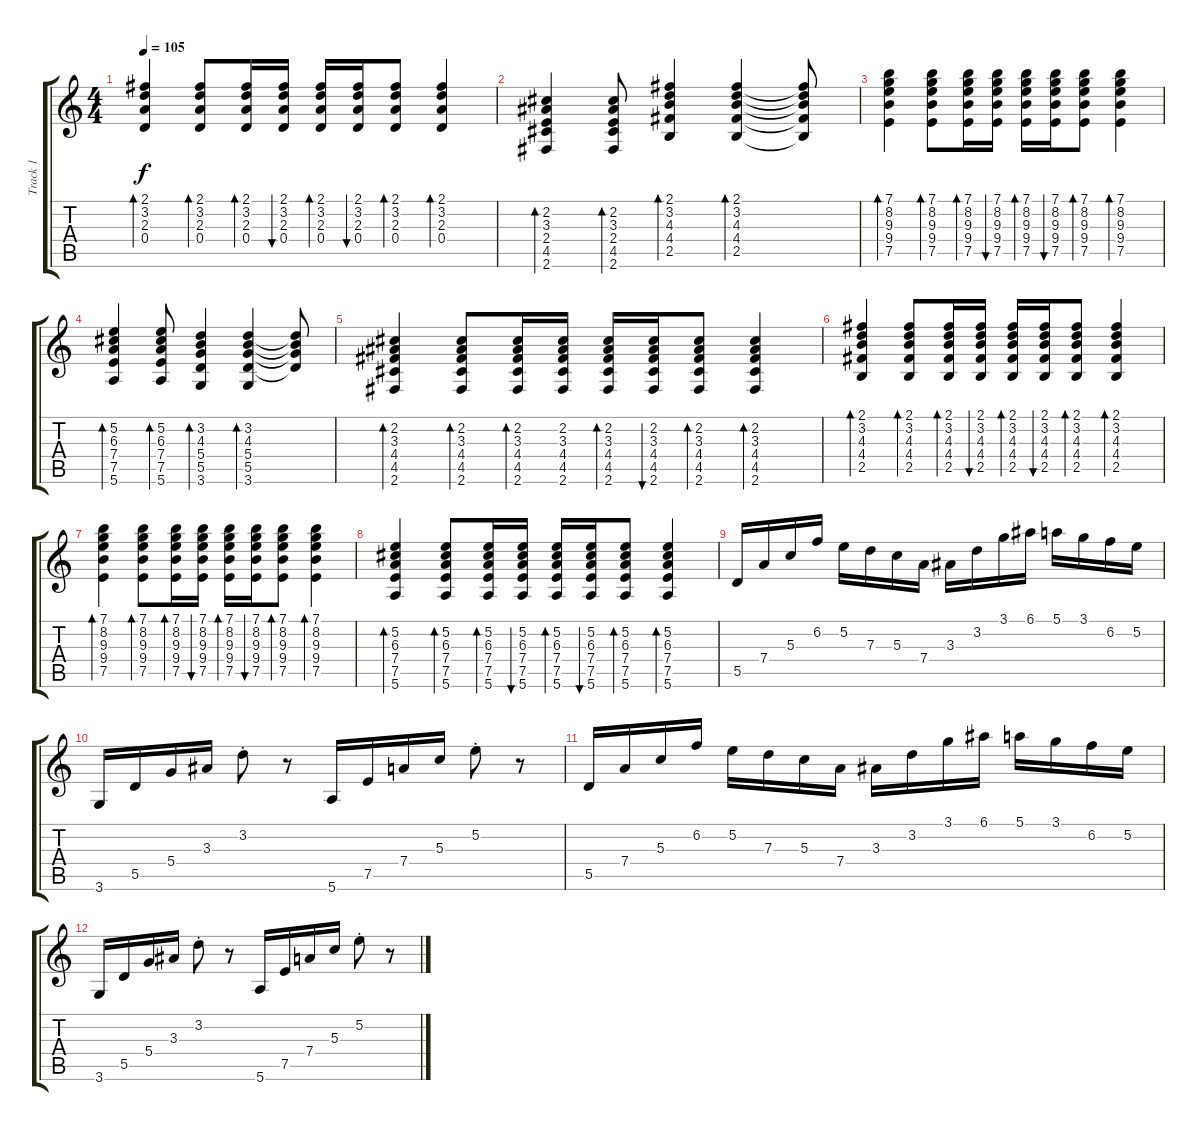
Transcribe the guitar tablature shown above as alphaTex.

\track ("Track 1" "Track 1") {instrument acousticguitarsteel}
\staff {score tabs}
\tuning (E4 B3 G3 D3 A2 E2) {hide}
\ts (4 4)
\tempo 105
\clef g2
\ks c
(2.1 3.2 2.3 0.4).4{bd 120 dy f} (2.1 3.2 2.3 0.4).8{bd 120} (2.1 3.2 2.3 0.4).16{bd 120} (2.1 3.2 2.3 0.4).16{bu 120} (2.1 3.2 2.3 0.4).16{bd 120} (2.1 3.2 2.3 0.4).16{bu 120} (2.1 3.2 2.3 0.4).8{bd 120} (2.1 3.2 2.3 0.4).4{bd 120} |
(2.2 3.3 2.4 4.5 2.6).4{bd 60} (2.2 3.3 2.4 4.5 2.6).8{bd 60} (2.1 3.2 4.3 4.4 2.5).4{bd 60} (2.1 3.2 4.3 4.4 2.5).4{bd 60} (2.1{t} 3.2{t} 4.3{t} 4.4{t} 2.5{t}).8 |
(7.1 8.2 9.3 9.4 7.5).4{bd 120} (7.1 8.2 9.3 9.4 7.5).8{bd 120} (7.1 8.2 9.3 9.4 7.5).16{bd 120} (7.1 8.2 9.3 9.4 7.5).16{bu 120} (7.1 8.2 9.3 9.4 7.5).16{bd 120} (7.1 8.2 9.3 9.4 7.5).16{bu 120} (7.1 8.2 9.3 9.4 7.5).8{bd 120} (7.1 8.2 9.3 9.4 7.5).4{bd 120} |
(5.2 6.3 7.4 7.5 5.6).4{bd 60} (5.2 6.3 7.4 7.5 5.6).8{bd 60} (3.2 4.3 5.4 5.5 3.6).4{bd 60} (3.2 4.3 5.4 5.5 3.6).4{bd 60} (3.2{t} 4.3{t} 5.4{t} 5.5{t}).8 |
(2.2 3.3 4.4 4.5 2.6).4{bd 240} (2.2 3.3 4.4 4.5 2.6).8{bd 120} (2.2 3.3 4.4 4.5 2.6).16{bd 60} (2.2 3.3 4.4 4.5 2.6).16 (2.2 3.3 4.4 4.5 2.6).16{bd 60} (2.2 3.3 4.4 4.5 2.6).16{bu 60} (2.2 3.3 4.4 4.5 2.6).8{bd 60} (2.2 3.3 4.4 4.5 2.6).4{bd 60} |
(2.1 3.2 4.3 4.4 2.5).4{bd 120} (2.1 3.2 4.3 4.4 2.5).8{bd 120} (2.1 3.2 4.3 4.4 2.5).16{bd 120} (2.1 3.2 4.3 4.4 2.5).16{bu 120} (2.1 3.2 4.3 4.4 2.5).16{bd 120} (2.1 3.2 4.3 4.4 2.5).16{bu 120} (2.1 3.2 4.3 4.4 2.5).8{bd 120} (2.1 3.2 4.3 4.4 2.5).4{bd 120} |
(7.1 8.2 9.3 9.4 7.5).4{bd 120} (7.1 8.2 9.3 9.4 7.5).8{bd 120} (7.1 8.2 9.3 9.4 7.5).16{bd 120} (7.1 8.2 9.3 9.4 7.5).16{bu 120} (7.1 8.2 9.3 9.4 7.5).16{bd 120} (7.1 8.2 9.3 9.4 7.5).16{bu 120} (7.1 8.2 9.3 9.4 7.5).8{bd 120} (7.1 8.2 9.3 9.4 7.5).4{bd 120} |
(5.2 6.3 7.4 7.5 5.6).4{bd 240} (5.2 6.3 7.4 7.5 5.6).8{bd 240} (5.2 6.3 7.4 7.5 5.6).16{bd 240} (5.2 6.3 7.4 7.5 5.6).16{bu 120} (5.2 6.3 7.4 7.5 5.6).16{bd 240} (5.2 6.3 7.4 7.5 5.6).16{bu 120} (5.2 6.3 7.4 7.5 5.6).8{bd 240} (5.2 6.3 7.4 7.5 5.6).4{bd 240} |
5.5.16{volume 16} 7.4.16 5.3.16 6.2.16 5.2.16 7.3.16 5.3.16 7.4.16 3.3.16 3.2.16 3.1.16 6.1.16 5.1.16 3.1.16 6.2.16 5.2.16 |
3.6.16 5.5.16 5.4.16 3.3.16 3.2{st}.8 r.8 5.6.16 7.5.16 7.4.16 5.3.16 5.2{st}.8 r.8 |
5.5.16 7.4.16 5.3.16 6.2.16 5.2.16 7.3.16 5.3.16 7.4.16 3.3.16 3.2.16 3.1.16 6.1.16 5.1.16 3.1.16 6.2.16 5.2.16 |
3.6.16 5.5.16 5.4.16 3.3.16 3.2{st}.8 r.8 5.6.16 7.5.16 7.4.16 5.3.16 5.2{st}.8 r.8
